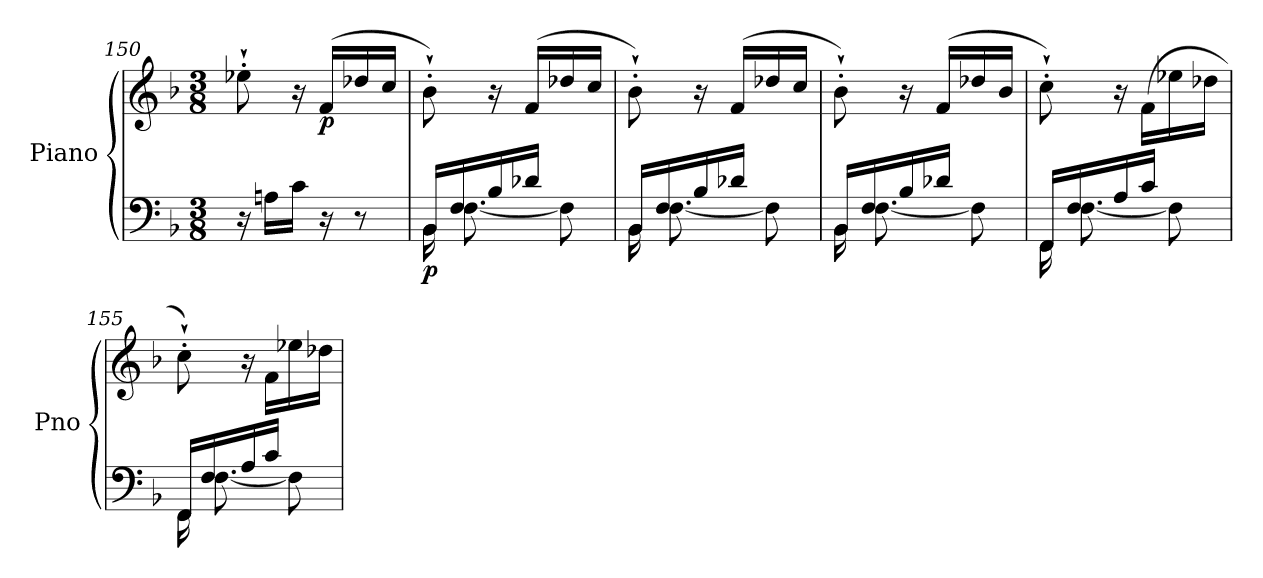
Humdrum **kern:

**kern	**kern	**dynam
*part1	*part1	*part1
*staff2	*staff1	*staff1/2
*I"Piano	*	*
*I'Pno	*	*
!!LO:LB:g=z
*clefF4	*clefG2	*
*k[b-]	*k[b-]	*
*M3/8	*M3/8	*
=150	=150	=150
16r	8ee-X`'\	.
16An\LL	.	.
16c\JJ	16r	.
!	!	!LO:DY:b
16r	(16f/LL	p
8r	16dd-X/	.
.	16cc/JJ	.
=151	=151	=151
*^	*	*
!	!	!	!LO:DY:b=2
16BB-/LL	16BB-\	8b-`'\)	p
16F/	[8.F\	.	.
16B-/	.	16r	.
16d-X/JJ	.	(16f/LL	.
8ryy	8F\]	16dd-X/	.
.	.	16cc/JJ	.
=152	=152	=152	=152
16BB-/LL	16BB-\	8b-`'\)	.
16F/	[8.F\	.	.
16B-/	.	16r	.
16d-X/JJ	.	(16f/LL	.
8ryy	8F\]	16dd-X/	.
.	.	16cc/JJ	.
=153	=153	=153	=153
16BB-/LL	16BB-\	8b-`'\)	.
16F/	[8.F\	.	.
16B-/	.	16r	.
16d-X/JJ	.	(16f/LL	.
8ryy	8F\]	16dd-X/	.
.	.	16b-/JJ	.
!!LO:LB:g=z
=154	=154	=154	=154
16FF/LL	16FF\	8cc`'\)	.
16F/	[8.F\	.	.
16A/	.	16r	.
16c/JJ	.	(16f\LL	.
8ryy	8F\]	16ee-X\	.
.	.	16dd-X\JJ	.
!!LO:LB:g=z
=155	=155	=155	=155
16FF/LL	16FF\	8cc`'\)	.
16F/	[8.F\	.	.
16A/	.	16r	.
16c/JJ	.	16f\LL	.
8ryy	8F\]	16ee-X\	.
.	.	16dd-X\JJ	.
*v	*v	*	*
=	=	=
*-	*-	*-
